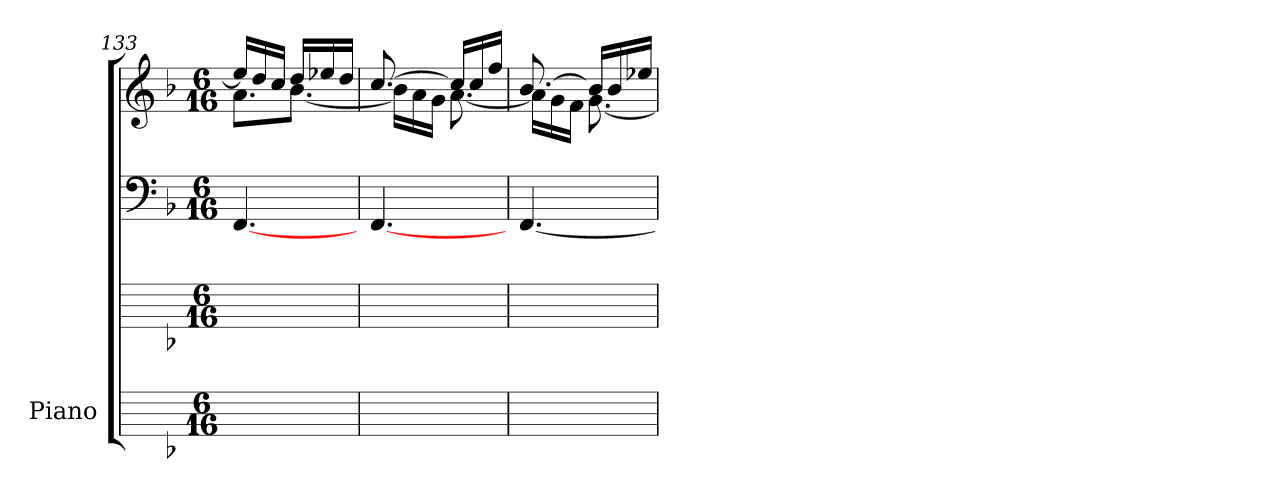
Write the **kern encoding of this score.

**kern	**kern	**kern	**kern
*part1	*part1	*part1	*part1
*staff4	*staff3	*staff2	*staff1
*I"Piano	*	*	*
*I'Pno	*	*	*
*	*	*clefF4	*clefG2
*k[b-]	*k[b-]	*k[b-]	*k[b-]
*F:	*F:	*F:	*F:
*M6/16	*M6/16	*M6/16	*M6/16
=133	=133	=133	=133
*	*	*	*^
4.ryy	4.ryy	[4.FF	16ee-LL]	8.a\L
.	.	.	16dd	.
.	.	.	16ccJJ	.
.	.	.	16ddLL	[8.b-\J
.	.	.	16ee-	.
.	.	.	16ddJJ	.
=134	=134	=134	=134	=134
4.ryy	4.ryy	[4.FF	[8.cc/	16b-\LL]
.	.	.	.	16a\
.	.	.	.	16g\JJ
.	.	.	16cc/LL]	[8.a\
.	.	.	16cc/	.
.	.	.	16ff/JJ	.
=135	=135	=135	=135	=135
4.ryy	4.ryy	[4.FF	[8.b-/	16aLL]
.	.	.	.	16g
.	.	.	.	16fJJ
.	.	.	16b-LL]	[8.g\
.	.	.	16b-	.
.	.	.	16ee-XJJ	.
*	*	*	*v	*v
=	=	=	=
*-	*-	*-	*-
